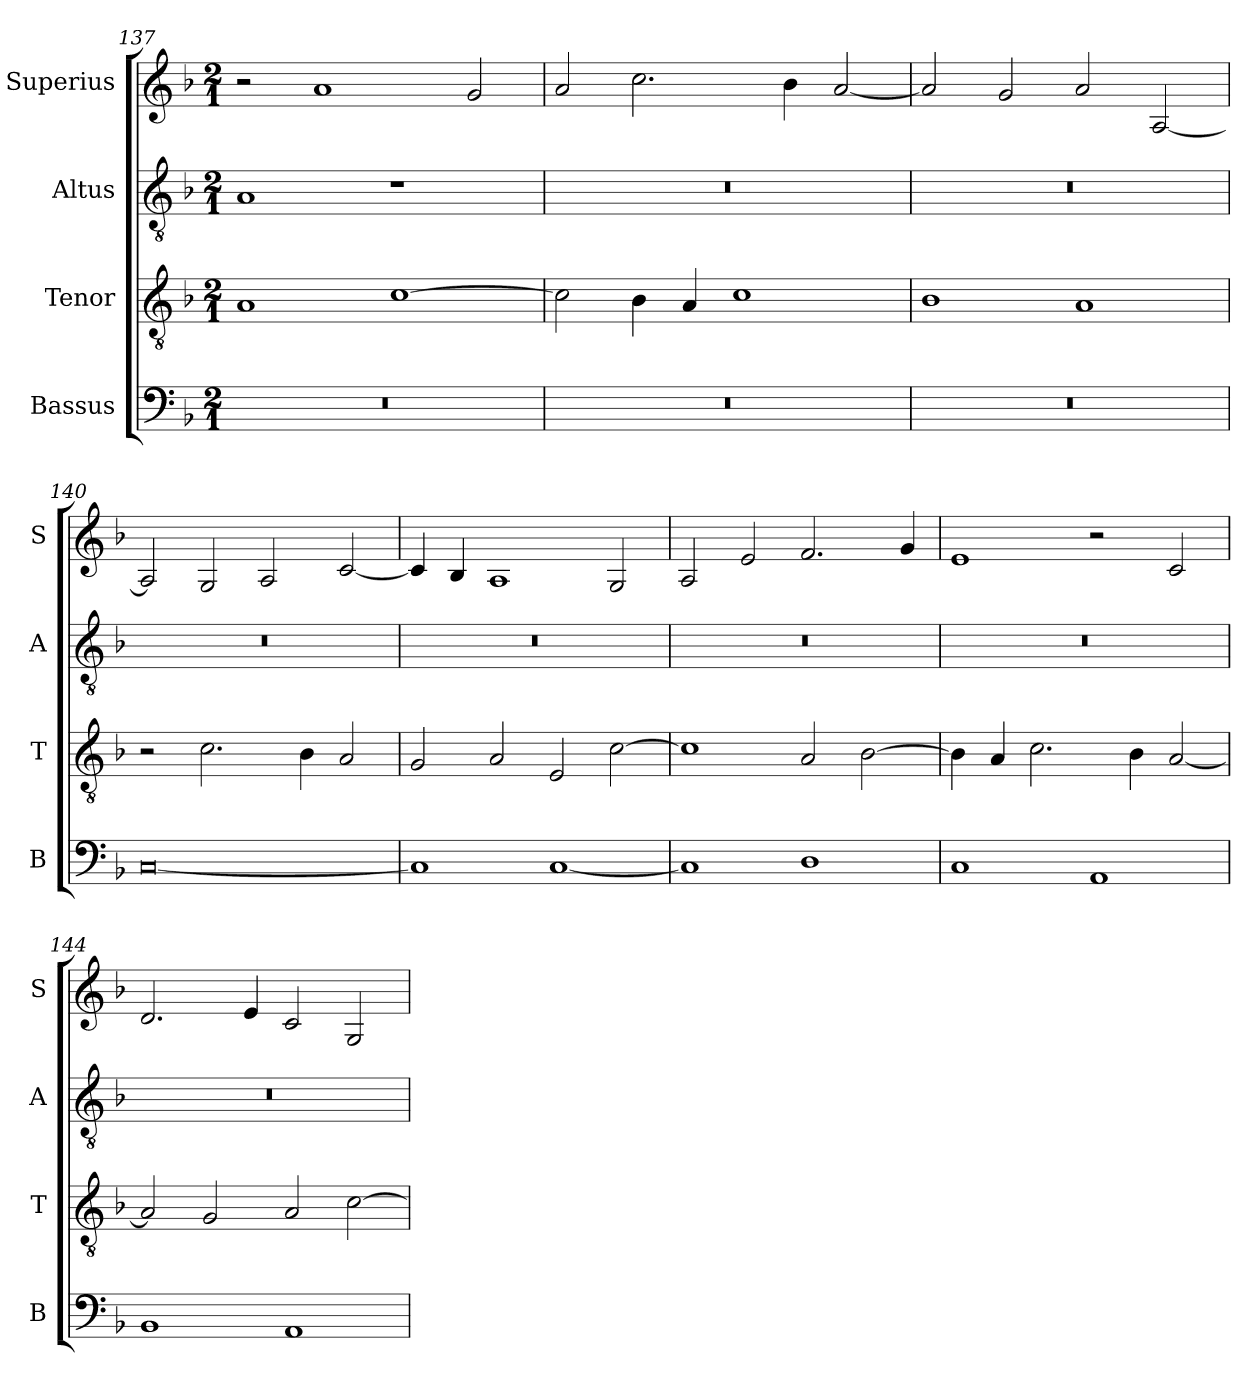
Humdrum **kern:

**kern	**kern	**kern	**kern
*part4	*part3	*part2	*part1
*staff4	*staff3	*staff2	*staff1
*I"Bassus	*I"Tenor	*I"Altus	*I"Superius
*I'B	*I'T	*I'A	*I'S
*clefF4	*clefGv2	*clefGv2	*clefG2
*k[b-]	*k[b-]	*k[b-]	*k[b-]
*M2/1	*M2/1	*M2/1	*M2/1
=137	=137	=137	=137
0r	1A	1A	2r
.	.	.	1a
.	[1c	1r	.
.	.	.	2g/
=138	=138	=138	=138
0r	2c\]	0r	2a/
.	4B-\	.	2.cc\
.	4A/	.	.
.	1c	.	.
.	.	.	4b-\
.	.	.	[2a/
=139	=139	=139	=139
0r	1B-	0r	2a/]
.	.	.	2g/
.	1A	.	2a/
.	.	.	[2A/
=140	=140	=140	=140
[0C	2r	0r	2A/]
.	2.c\	.	2G/
.	.	.	2A/
.	4B-\	.	.
.	2A/	.	[2c/
=141	=141	=141	=141
1C]	2G/	0r	4c/]
.	.	.	4B-/
.	2A/	.	1A
[1C	2E/	.	.
.	[2c\	.	2G/
=142	=142	=142	=142
1C]	1c]	0r	2A/
.	.	.	2e/
1D	2A/	.	2.f/
.	[2B-\	.	.
.	.	.	4g/
=143	=143	=143	=143
1C	4B-\]	0r	1e
.	4A/	.	.
.	2.c\	.	.
1AA	.	.	2r
.	4B-\	.	.
.	[2A/	.	2c/
=144	=144	=144	=144
1BB-	2A/]	0r	2.d/
.	2G/	.	.
.	.	.	4e/
1AA	2A/	.	2c/
.	[2c\	.	2G/
=	=	=	=
*-	*-	*-	*-
